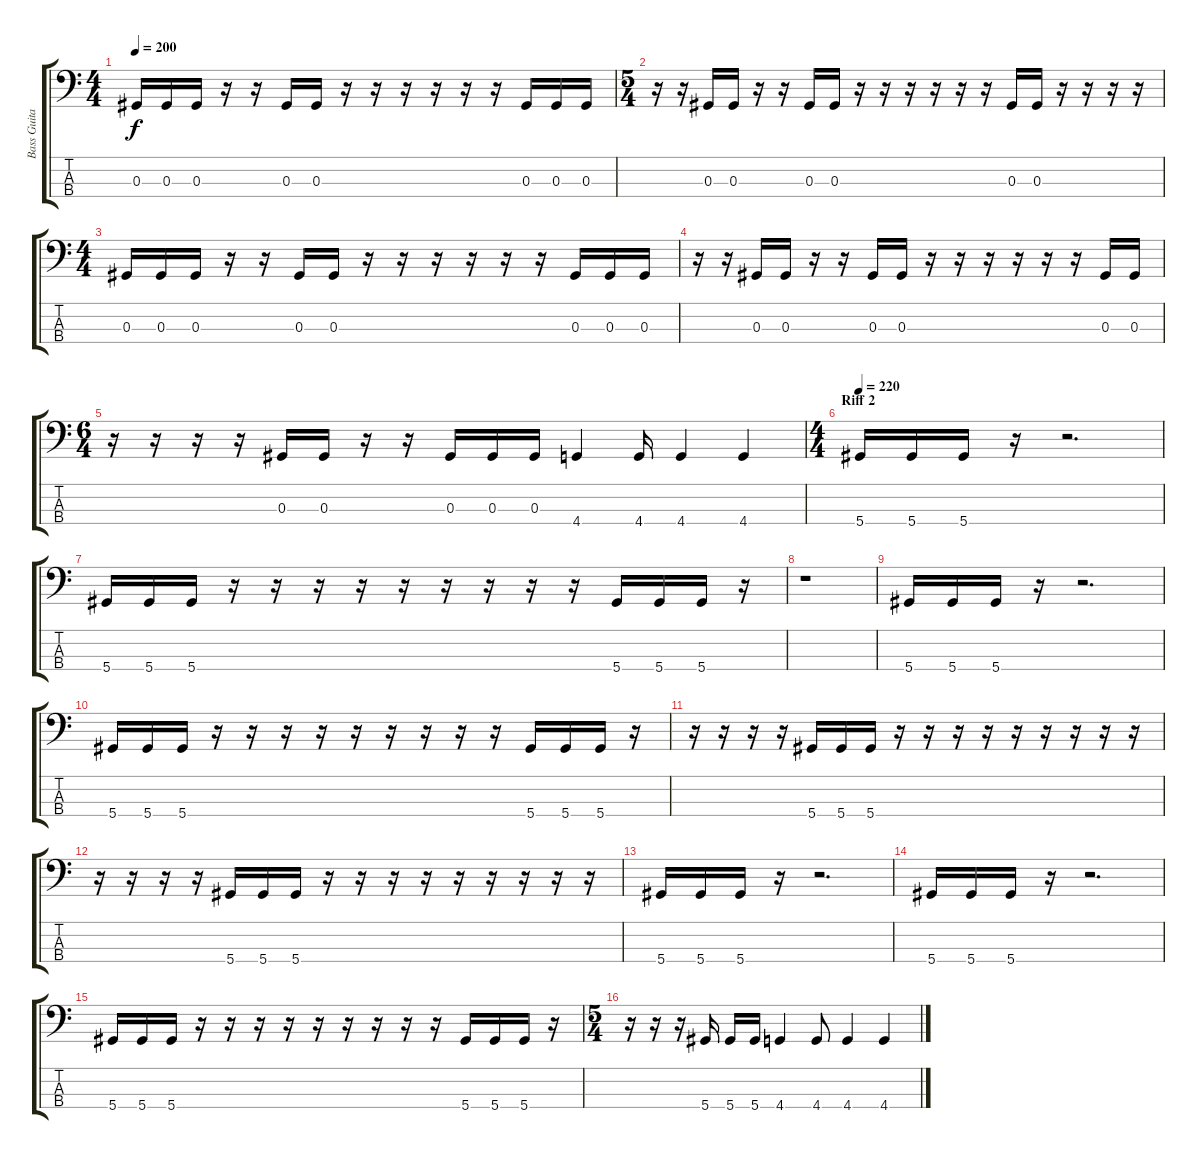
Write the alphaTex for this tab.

\track ("Bass Guitar" "Bass Guita") {instrument electricbasspick}
\staff {score tabs}
\tuning (Gb2 Db2 Ab1 Eb1) {hide}
\ts (4 4)
\tempo 200
\clef f4
\ks c
0.3.16{dy f} 0.3.16 0.3.16 r.16 r.16 0.3.16 0.3.16 r.16 r.16 r.16 r.16 r.16 r.16 0.3.16 0.3.16 0.3.16 |
\ts (5 4)
r.16 r.16 0.3.16 0.3.16 r.16 r.16 0.3.16 0.3.16 r.16 r.16 r.16 r.16 r.16 r.16 0.3.16 0.3.16 r.16 r.16 r.16 r.16 |
\ts (4 4)
0.3.16 0.3.16 0.3.16 r.16 r.16 0.3.16 0.3.16 r.16 r.16 r.16 r.16 r.16 r.16 0.3.16 0.3.16 0.3.16 |
r.16 r.16 0.3.16 0.3.16 r.16 r.16 0.3.16 0.3.16 r.16 r.16 r.16 r.16 r.16 r.16 0.3.16 0.3.16 |
\ts (6 4)
r.16 r.16 r.16 r.16 0.3.16 0.3.16 r.16 r.16 0.3.16 0.3.16 0.3.16 4.4.4 4.4.16 4.4.4 4.4.4 |
\ts (4 4)
\section ("" "Riff 2")
\tempo 220
5.4.16 5.4.16 5.4.16 r.16 r.2{d} |
5.4.16 5.4.16 5.4.16 r.16 r.16 r.16 r.16 r.16 r.16 r.16 r.16 r.16 5.4.16 5.4.16 5.4.16 r.16 |
r.1 |
5.4.16 5.4.16 5.4.16 r.16 r.2{d} |
5.4.16 5.4.16 5.4.16 r.16 r.16 r.16 r.16 r.16 r.16 r.16 r.16 r.16 5.4.16 5.4.16 5.4.16 r.16 |
r.16 r.16 r.16 r.16 5.4.16 5.4.16 5.4.16 r.16 r.16 r.16 r.16 r.16 r.16 r.16 r.16 r.16 |
r.16 r.16 r.16 r.16 5.4.16 5.4.16 5.4.16 r.16 r.16 r.16 r.16 r.16 r.16 r.16 r.16 r.16 |
5.4.16 5.4.16 5.4.16 r.16 r.2{d} |
5.4.16 5.4.16 5.4.16 r.16 r.2{d} |
5.4.16 5.4.16 5.4.16 r.16 r.16 r.16 r.16 r.16 r.16 r.16 r.16 r.16 5.4.16 5.4.16 5.4.16 r.16 |
\ts (5 4)
r.16 r.16 r.16 5.4.16 5.4.16 5.4.16 4.4.4 4.4.8 4.4.4 4.4.4
